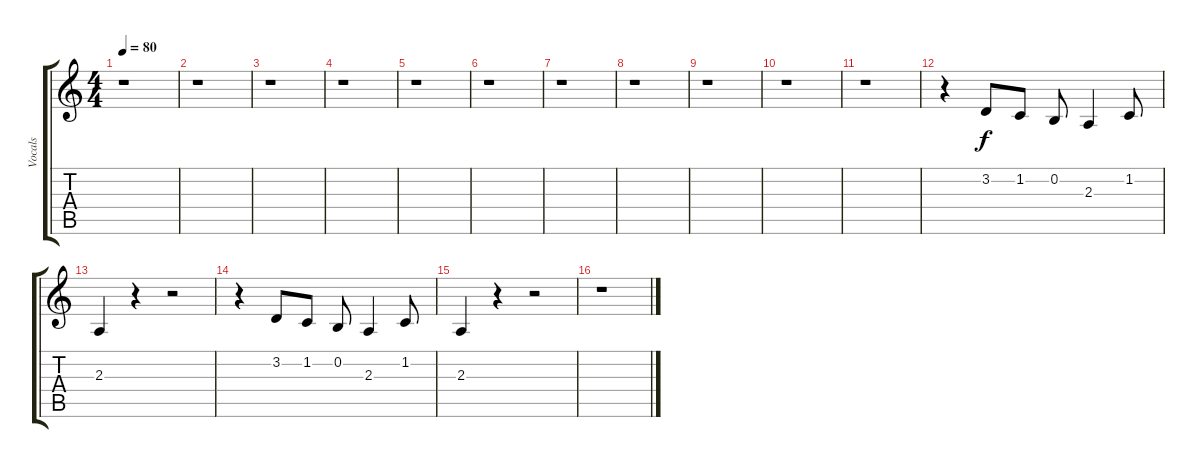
\track ("Vocals" "Vocals") {instrument pad1newage}
\staff {score tabs}
\tuning (E4 B3 G3 D3 A2 E2) {hide}
\ts (4 4)
\tempo 80
\clef g2
\ks c
r.1{dy f} |
r.1 |
r.1 |
r.1 |
r.1 |
r.1 |
r.1 |
r.1 |
r.1 |
r.1 |
r.1 |
r.4 3.2.8 1.2.8 0.2.8 2.3.4 1.2.8 |
2.3.4 r.4 r.2 |
r.4 3.2.8 1.2.8 0.2.8 2.3.4 1.2.8 |
2.3.4 r.4 r.2 |
r.1
